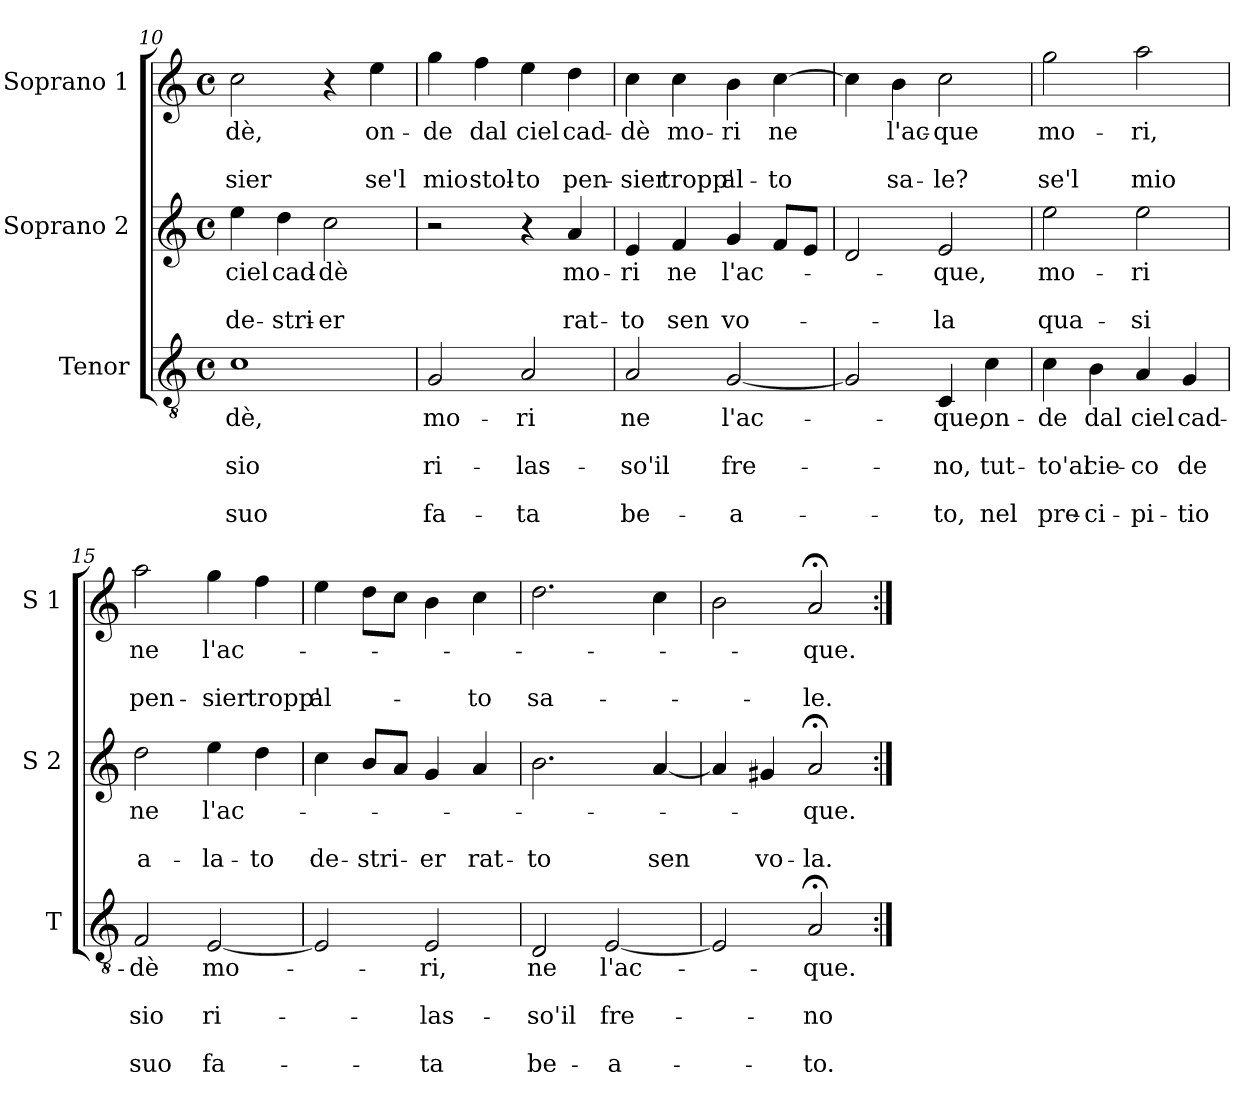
**kern	**text	**text	**text	**text	**text	**kern	**text	**text	**text	**kern	**text	**text	**text
*part3	*part3	*part3	*part3	*part3	*part3	*part2	*part2	*part2	*part2	*part1	*part1	*part1	*part1
*staff3	*staff3	*staff3	*staff3	*staff3	*staff3	*staff2	*staff2	*staff2	*staff2	*staff1	*staff1	*staff1	*staff1
*I"Tenor	*	*	*	*	*	*I"Soprano 2	*	*	*	*I"Soprano 1	*	*	*
*I'T	*	*	*	*	*	*I'S 2	*	*	*	*I'S 1	*	*	*
!!LO:PB:g=z
*clefGv2	*	*	*	*	*	*clefG2	*	*	*	*clefG2	*	*	*
*k[]	*	*	*	*	*	*k[]	*	*	*	*k[]	*	*	*
*C:	*	*	*	*	*	*C:	*	*	*	*C:	*	*	*
*M4/4	*	*	*	*	*	*M4/4	*	*	*	*M4/4	*	*	*
*met(c)	*	*	*	*	*	*met(c)	*	*	*	*met(c)	*	*	*
=10	=10	=10	=10	=10	=10	=10	=10	=10	=10	=10	=10	=10	=10
!	!LO:LY:b	!	!LO:LY:b	!	!LO:LY:b	!	!LO:LY:b	!	!LO:LY:b	!	!LO:LY:b	!	!LO:LY:b
1c	-dè,	.	-sio	.	suo	4ee\	ciel	.	de-	2cc\	-dè,	.	-sier
!	!	!	!	!	!	!	!LO:LY:b	!	!LO:LY:b	!	!	!	!
.	.	.	.	.	.	4dd\	cad-	.	-stri-	.	.	.	.
!	!	!	!	!	!	!	!LO:LY:b	!	!LO:LY:b	!	!	!	!
.	.	.	.	.	.	2cc\	-dè	.	-er	4r	.	.	.
!	!	!	!	!	!	!	!	!	!	!	!LO:LY:b	!	!LO:LY:b
.	.	.	.	.	.	.	.	.	.	4ee\	on-	.	se'l
=11	=11	=11	=11	=11	=11	=11	=11	=11	=11	=11	=11	=11	=11
!	!LO:LY:b	!	!LO:LY:b	!	!LO:LY:b	!	!	!	!	!	!LO:LY:b	!	!LO:LY:b
2G/	mo-	.	ri-	.	fa-	2r	.	.	.	4gg\	-de	.	mio
!	!	!	!	!	!	!	!	!	!	!	!LO:LY:b	!	!LO:LY:b
.	.	.	.	.	.	.	.	.	.	4ff\	dal	.	stol-
!	!LO:LY:b	!	!LO:LY:b	!	!LO:LY:b	!	!	!	!	!	!LO:LY:b	!	!LO:LY:b
2A/	-ri	.	-las-	.	-ta	4r	.	.	.	4ee\	ciel	.	-to
!	!	!	!	!	!	!	!LO:LY:b	!	!LO:LY:b	!	!LO:LY:b	!	!LO:LY:b
.	.	.	.	.	.	4a/	mo-	.	rat-	4dd\	cad-	.	pen-
=12	=12	=12	=12	=12	=12	=12	=12	=12	=12	=12	=12	=12	=12
!	!LO:LY:b	!	!LO:LY:b	!	!LO:LY:b	!	!LO:LY:b	!	!LO:LY:b	!	!LO:LY:b	!	!LO:LY:b
2A/	ne	.	-so'il	.	be-	4e/	-ri	.	-to	4cc\	-dè	.	-sier
!	!	!	!	!	!	!	!LO:LY:b	!	!LO:LY:b	!	!LO:LY:b	!	!LO:LY:b
.	.	.	.	.	.	4f/	ne	.	sen	4cc\	mo-	.	tropp'
!	!LO:LY:b	!	!LO:LY:b	!	!LO:LY:b	!	!LO:LY:b	!	!LO:LY:b	!	!LO:LY:b	!	!LO:LY:b
[2G/	l'ac-	.	fre-	.	-a-	4g/	l'ac-	.	vo-	4b\	-ri	.	al-
!	!	!	!	!	!	!	!	!	!	!	!LO:LY:b	!	!LO:LY:b
.	.	.	.	.	.	8f/L	.	.	.	[4cc\	ne	.	-to
.	.	.	.	.	.	8e/J	.	.	.	.	.	.	.
=13	=13	=13	=13	=13	=13	=13	=13	=13	=13	=13	=13	=13	=13
2G/]	.	.	.	.	.	2d/	.	.	.	4cc\]	.	.	.
!	!	!	!	!	!	!	!	!	!	!	!LO:LY:b	!	!LO:LY:b
.	.	.	.	.	.	.	.	.	.	4b\	l'ac-	.	sa-
!	!LO:LY:b	!	!LO:LY:b	!	!LO:LY:b	!	!LO:LY:b	!	!LO:LY:b	!	!LO:LY:b	!	!LO:LY:b
4C/	-que,	.	-no,	.	-to,	2e/	-que,	.	-la	2cc\	-que	.	-le?
!	!LO:LY:b	!	!LO:LY:b	!	!LO:LY:b	!	!	!	!	!	!	!	!
4c\	on-	.	tut-	.	nel	.	.	.	.	.	.	.	.
=14	=14	=14	=14	=14	=14	=14	=14	=14	=14	=14	=14	=14	=14
!	!LO:LY:b	!	!LO:LY:b	!	!LO:LY:b	!	!LO:LY:b	!	!LO:LY:b	!	!LO:LY:b	!	!LO:LY:b
4c\	-de	.	-to'al	.	pre-	2ee\	mo-	.	qua-	2gg\	mo-	.	se'l
!	!LO:LY:b	!	!LO:LY:b	!	!LO:LY:b	!	!	!	!	!	!	!	!
4B\	dal	.	cie-	.	-ci-	.	.	.	.	.	.	.	.
!	!LO:LY:b	!	!LO:LY:b	!	!LO:LY:b	!	!LO:LY:b	!	!LO:LY:b	!	!LO:LY:b	!	!LO:LY:b
4A/	ciel	.	-co	.	-pi-	2ee\	-ri	.	-si	2aa\	-ri,	.	mio
!	!LO:LY:b	!	!LO:LY:b	!	!LO:LY:b	!	!	!	!	!	!	!	!
4G/	cad-	.	de	.	-tio	.	.	.	.	.	.	.	.
!!LO:LB:g=z
=15	=15	=15	=15	=15	=15	=15	=15	=15	=15	=15	=15	=15	=15
!	!LO:LY:b	!	!LO:LY:b	!	!LO:LY:b	!	!LO:LY:b	!	!LO:LY:b	!	!LO:LY:b	!	!LO:LY:b
2F/	-dè	.	sio	.	suo	2dd\	ne	.	a-	2aa\	ne	.	pen-
!	!LO:LY:b	!	!LO:LY:b	!	!LO:LY:b	!	!LO:LY:b	!	!LO:LY:b	!	!LO:LY:b	!	!LO:LY:b
[2E/	mo-	.	ri-	.	fa-	4ee\	l'ac-	.	-la-	4gg\	l'ac-	.	-sier
!	!	!	!	!	!	!	!	!	!LO:LY:b	!	!	!	!LO:LY:b
.	.	.	.	.	.	4dd\	.	.	-to	4ff\	.	.	tropp'
=16	=16	=16	=16	=16	=16	=16	=16	=16	=16	=16	=16	=16	=16
!	!	!	!	!	!	!	!	!	!LO:LY:b	!	!	!	!LO:LY:b
2E/]	.	.	.	.	.	4cc\	.	.	de-	4ee\	.	.	al-
!	!	!	!	!	!	!	!	!	!LO:LY:b	!	!	!	!
.	.	.	.	.	.	8b/L	.	.	-stri-	8dd\L	.	.	.
.	.	.	.	.	.	8a/J	.	.	.	8cc\J	.	.	.
!	!LO:LY:b	!	!LO:LY:b	!	!LO:LY:b	!	!	!	!LO:LY:b	!	!	!	!
2E/	-ri,	.	-las-	.	-ta	4g/	.	.	-er	4b\	.	.	.
!	!	!	!	!	!	!	!	!	!LO:LY:b	!	!	!	!LO:LY:b
.	.	.	.	.	.	4a/	.	.	rat-	4cc\	.	.	-to
=17	=17	=17	=17	=17	=17	=17	=17	=17	=17	=17	=17	=17	=17
!	!LO:LY:b	!	!LO:LY:b	!	!LO:LY:b	!	!	!	!LO:LY:b	!	!	!	!LO:LY:b
2D/	ne	.	-so'il	.	be-	2.b\	.	.	-to	2.dd\	.	.	sa-
!	!LO:LY:b	!	!LO:LY:b	!	!LO:LY:b	!	!	!	!	!	!	!	!
[2E/	l'ac-	.	fre-	.	-a-	.	.	.	.	.	.	.	.
!	!	!	!	!	!	!	!	!	!LO:LY:b	!	!	!	!
.	.	.	.	.	.	[4a/	.	.	sen	4cc\	.	.	.
=18	=18	=18	=18	=18	=18	=18	=18	=18	=18	=18	=18	=18	=18
2E/]	.	.	.	.	.	4a/]	.	.	.	2b\	.	.	.
!	!	!	!	!	!	!	!	!	!LO:LY:b	!	!	!	!
.	.	.	.	.	.	4g#X/	.	.	vo-	.	.	.	.
!	!LO:LY:b	!	!LO:LY:b	!	!LO:LY:b	!	!LO:LY:b	!	!LO:LY:b	!	!LO:LY:b	!	!LO:LY:b
2A;</	-que.	.	-no	.	-to.	2a;</	-que.	.	-la.	2a;</	-que.	.	-le.
=:|!	=:|!	=:|!	=:|!	=:|!	=:|!	=:|!	=:|!	=:|!	=:|!	=:|!	=:|!	=:|!	=:|!
*-	*-	*-	*-	*-	*-	*-	*-	*-	*-	*-	*-	*-	*-
